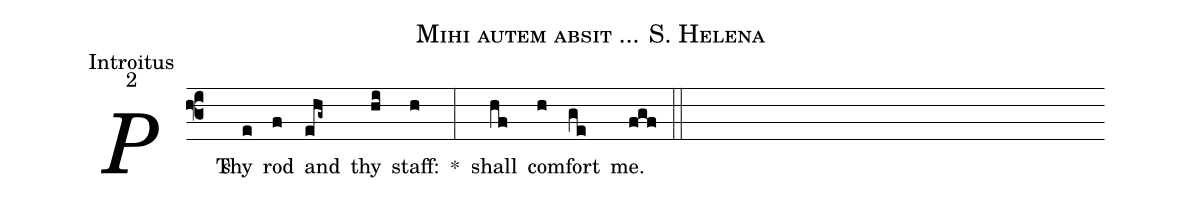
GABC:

name:Mihi autem absit ... S. Helena;
office-part:Introitus;
mode:2;
%%
(f3) <i>Ps.</i>() Thy(e) rod(f) and(ehg~) thy(hi) staff:(h) *(:) shall(hf) com(h)fort(ge) me.(fgf) (::)
